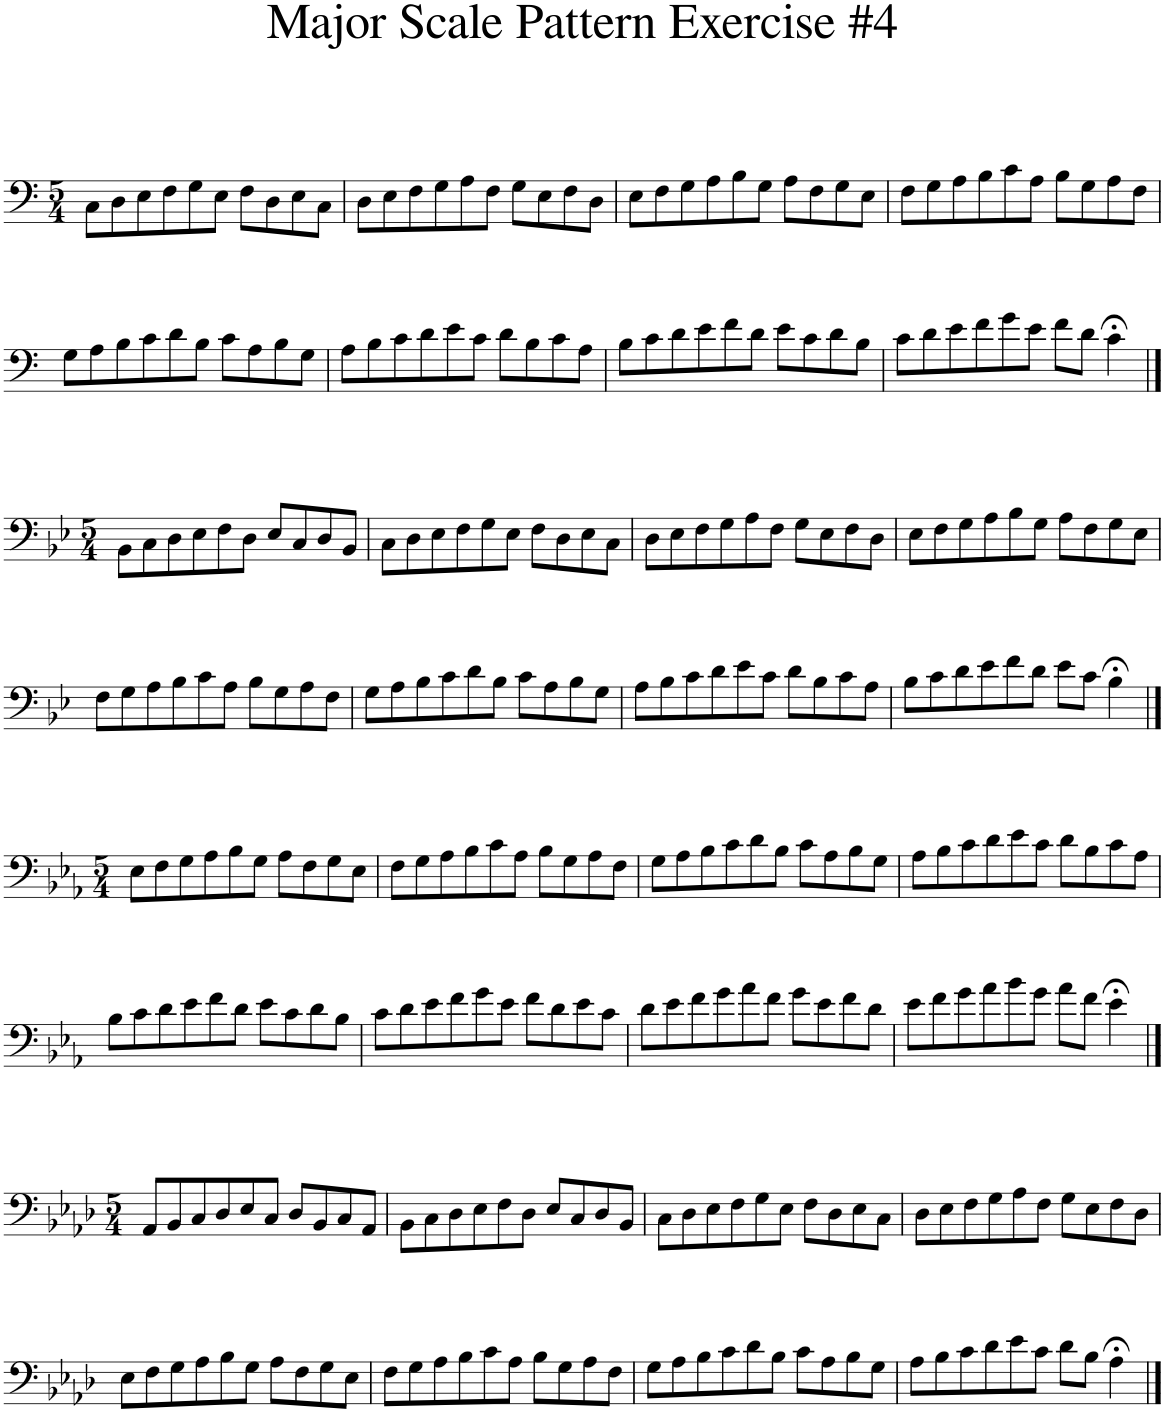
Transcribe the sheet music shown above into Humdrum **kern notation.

**kern
*part1
*staff1
*I"Piano
*I'Pno.
*clefF4
*k[]
*M5/4
=1
8C\L
8D\
8E\
8F\
8G\
8E\J
8F\L
8D\
8E\
8C\J
=2
8D\L
8E\
8F\
8G\
8A\
8F\J
8G\L
8E\
8F\
8D\J
=3
8E\L
8F\
8G\
8A\
8B\
8G\J
8A\L
8F\
8G\
8E\J
=4
8F\L
8G\
8A\
8B\
8c\
8A\J
8B\L
8G\
8A\
8F\J
!!LO:LB:g=z
=5
8G\L
8A\
8B\
8c\
8d\
8B\J
8c\L
8A\
8B\
8G\J
=6
8A\L
8B\
8c\
8d\
8e\
8c\J
8d\L
8B\
8c\
8A\J
=7
8B\L
8c\
8d\
8e\
8f\
8d\J
8e\L
8c\
8d\
8B\J
=8
8c\L
8d\
8e\
8f\
8g\
8e\J
8f\L
8d\J
4c;<\
!!LO:LB:g=z
==9
*k[b-e-]
*M5/4
8BB-\L
8C\
8D\
8E-\
8F\
8D\J
8E-/L
8C/
8D/
8BB-/J
=10
8C\L
8D\
8E-\
8F\
8G\
8E-\J
8F\L
8D\
8E-\
8C\J
=11
8D\L
8E-\
8F\
8G\
8A\
8F\J
8G\L
8E-\
8F\
8D\J
=12
8E-\L
8F\
8G\
8A\
8B-\
8G\J
8A\L
8F\
8G\
8E-\J
!!LO:LB:g=z
=13
8F\L
8G\
8A\
8B-\
8c\
8A\J
8B-\L
8G\
8A\
8F\J
=14
8G\L
8A\
8B-\
8c\
8d\
8B-\J
8c\L
8A\
8B-\
8G\J
=15
8A\L
8B-\
8c\
8d\
8e-\
8c\J
8d\L
8B-\
8c\
8A\J
=16
8B-\L
8c\
8d\
8e-\
8f\
8d\J
8e-\L
8c\J
4B-;<\
!!LO:LB:g=z
==17
*k[b-e-a-]
*M5/4
8E-\L
8F\
8G\
8A-\
8B-\
8G\J
8A-\L
8F\
8G\
8E-\J
=18
8F\L
8G\
8A-\
8B-\
8c\
8A-\J
8B-\L
8G\
8A-\
8F\J
=19
8G\L
8A-\
8B-\
8c\
8d\
8B-\J
8c\L
8A-\
8B-\
8G\J
=20
8A-\L
8B-\
8c\
8d\
8e-\
8c\J
8d\L
8B-\
8c\
8A-\J
!!LO:LB:g=z
=21
8B-\L
8c\
8d\
8e-\
8f\
8d\J
8e-\L
8c\
8d\
8B-\J
=22
8c\L
8d\
8e-\
8f\
8g\
8e-\J
8f\L
8d\
8e-\
8c\J
=23
8d\L
8e-\
8f\
8g\
8a-\
8f\J
8g\L
8e-\
8f\
8d\J
=24
8e-\L
8f\
8g\
8a-\
8b-\
8g\J
8a-\L
8f\J
4e-;<\
!!LO:LB:g=z
==25
*k[b-e-a-d-]
*M5/4
8AA-/L
8BB-/
8C/
8D-/
8E-/
8C/J
8D-/L
8BB-/
8C/
8AA-/J
=26
8BB-\L
8C\
8D-\
8E-\
8F\
8D-\J
8E-/L
8C/
8D-/
8BB-/J
=27
8C\L
8D-\
8E-\
8F\
8G\
8E-\J
8F\L
8D-\
8E-\
8C\J
=28
8D-\L
8E-\
8F\
8G\
8A-\
8F\J
8G\L
8E-\
8F\
8D-\J
!!LO:LB:g=z
=29
8E-\L
8F\
8G\
8A-\
8B-\
8G\J
8A-\L
8F\
8G\
8E-\J
=30
8F\L
8G\
8A-\
8B-\
8c\
8A-\J
8B-\L
8G\
8A-\
8F\J
=31
8G\L
8A-\
8B-\
8c\
8d-\
8B-\J
8c\L
8A-\
8B-\
8G\J
=32
8A-\L
8B-\
8c\
8d-\
8e-\
8c\J
8d-\L
8B-\J
4A-;<\
==
*-
